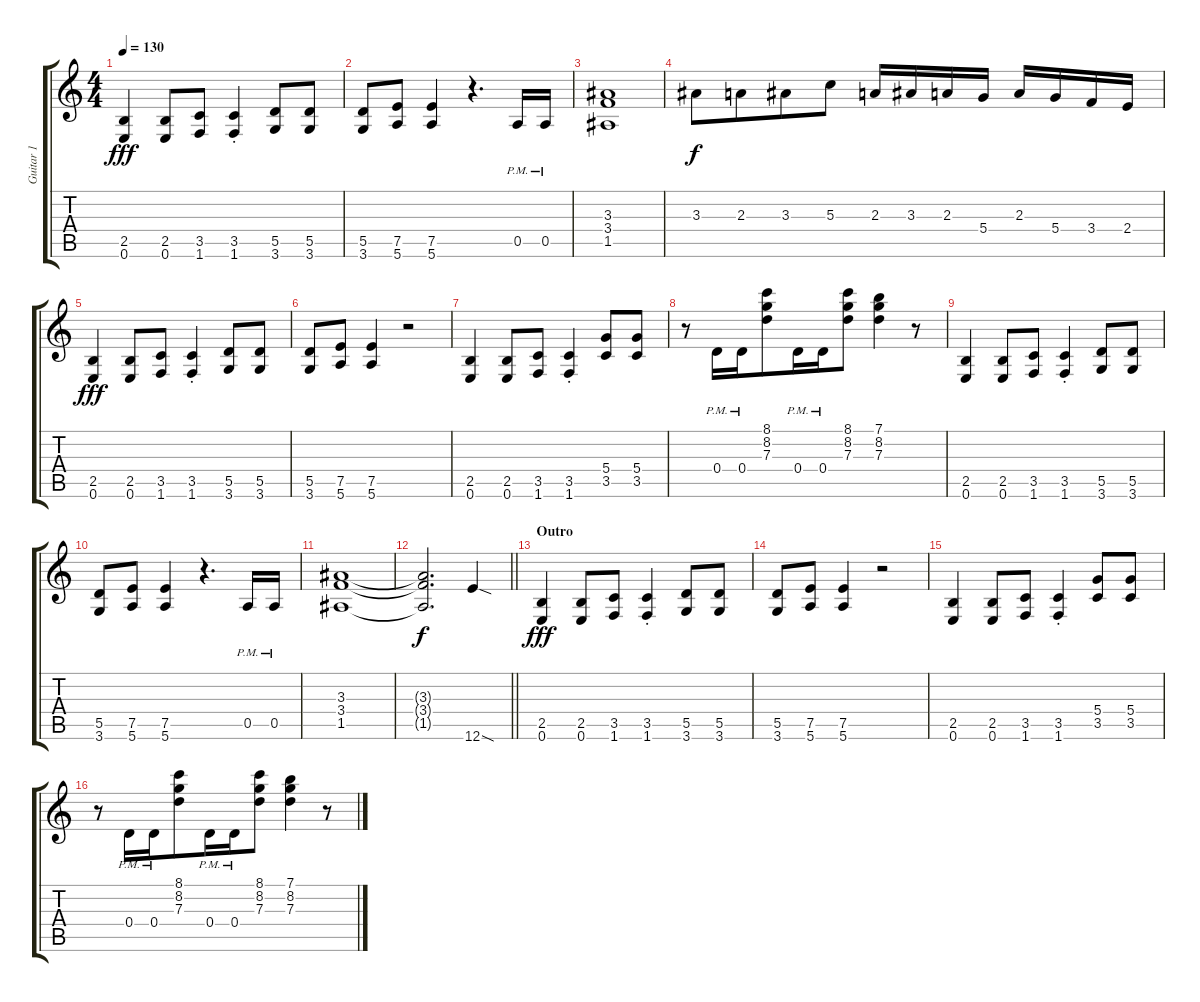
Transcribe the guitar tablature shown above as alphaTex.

\track ("Guitar 1" "Guitar 1") {instrument electricguitarclean}
\staff {score tabs}
\tuning (E4 B3 G3 D3 A2 E2) {hide}
\ts (4 4)
\tempo 130
\clef g2
\ks c
(2.5 0.6).4{dy fff} (2.5 0.6).8{beam merge} (3.5 1.6).8 (3.5{st} 1.6{st}).4{beam merge} (5.5 3.6).8 (5.5 3.6).8 |
(5.5 3.6).8 (7.5 5.6).8 (7.5 5.6).4 r.4{d} 0.5{pm}.16 0.5{pm}.16 |
(3.3 3.4 1.5).1 |
3.3.8{dy f} 2.3.8{beam merge} 3.3.8{beam merge} 5.3.8 2.3.16 3.3.16{beam merge} 2.3.16 5.4.16 2.3.16 5.4.16{beam merge} 3.4.16 2.4.16 |
(2.5 0.6).4{dy fff} (2.5 0.6).8{beam merge} (3.5 1.6).8 (3.5{st} 1.6{st}).4{beam merge} (5.5 3.6).8 (5.5 3.6).8 |
(5.5 3.6).8 (7.5 5.6).8 (7.5 5.6).4 r.2 |
(2.5 0.6).4 (2.5 0.6).8{beam merge} (3.5 1.6).8 (3.5{st} 1.6{st}).4 (5.4 3.5).8{beam merge} (5.4 3.5).8 |
r.8{beam merge} 0.4{pm}.16 0.4{pm}.16{beam merge} (8.1 8.2 7.3).8{beam merge} 0.4{pm}.16 0.4{pm}.16{beam merge} (8.1 8.2 7.3).8 (7.1 8.2 7.3).4 r.8 |
(2.5 0.6).4 (2.5 0.6).8{beam merge} (3.5 1.6).8 (3.5{st} 1.6{st}).4{beam merge} (5.5 3.6).8 (5.5 3.6).8 |
(5.5 3.6).8 (7.5 5.6).8 (7.5 5.6).4 r.4{d} 0.5{pm}.16 0.5{pm}.16 |
(3.3 3.4 1.5).1 |
\barLineRight lightlight
(3.3{t} 3.4{t} 1.5{t}).2{d dy f} 12.6{sod}.4 |
\section ("" "Outro")
(2.5 0.6).4{dy fff} (2.5 0.6).8{beam merge} (3.5 1.6).8 (3.5{st} 1.6{st}).4{beam merge} (5.5 3.6).8 (5.5 3.6).8 |
(5.5 3.6).8 (7.5 5.6).8 (7.5 5.6).4 r.2 |
(2.5 0.6).4 (2.5 0.6).8{beam merge} (3.5 1.6).8 (3.5{st} 1.6{st}).4 (5.4 3.5).8{beam merge} (5.4 3.5).8 |
r.8{beam merge} 0.4{pm}.16 0.4{pm}.16{beam merge} (8.1 8.2 7.3).8{beam merge} 0.4{pm}.16 0.4{pm}.16{beam merge} (8.1 8.2 7.3).8 (7.1 8.2 7.3).4 r.8
